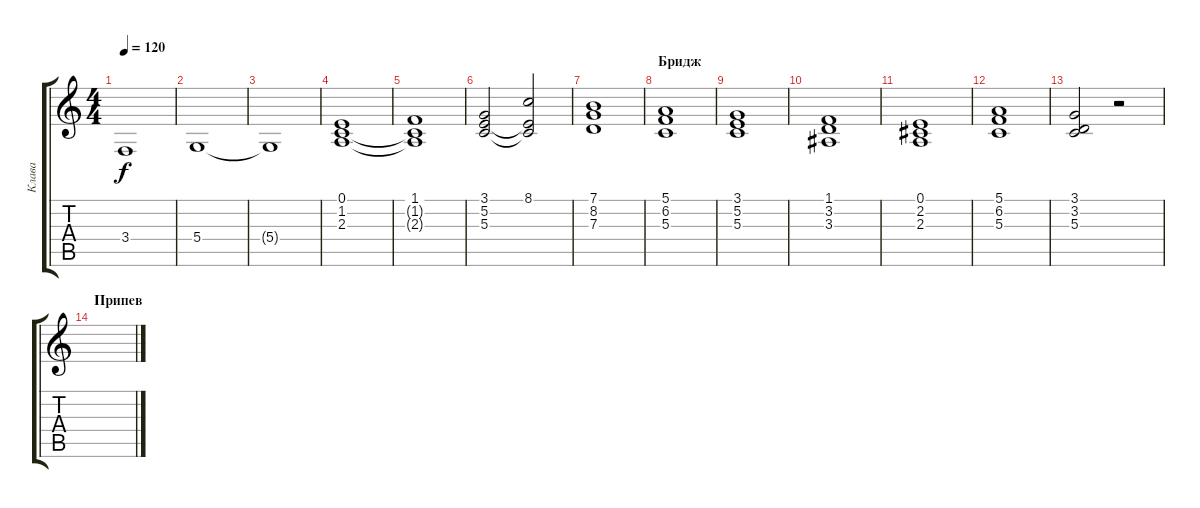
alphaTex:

\track ("Клава" "Клава") {instrument stringensemble2}
\staff {score tabs}
\tuning (E4 B3 G3 D3 A2 E2) {hide}
\ts (4 4)
\tempo 120
\clef g2
\ks c
3.4.1{dy f} |
5.4.1 |
5.4{t}.1 |
(0.1 1.2 2.3).1{volume 11} |
(1.1 1.2{t} 2.3{t}).1 |
(3.1 5.2 5.3).2 (8.1 5.2{t} 5.3{t}).2 |
(7.1 8.2 7.3).1 |
\section ("" "Бридж")
(5.1 6.2 5.3).1{volume 7} |
(3.1 5.2 5.3).1 |
(1.1 3.2 3.3).1 |
(0.1 2.2 2.3).1 |
(5.1 6.2 5.3).1 |
(3.1 3.2 5.3).2 r.2 |
\section ("" "Припев")
